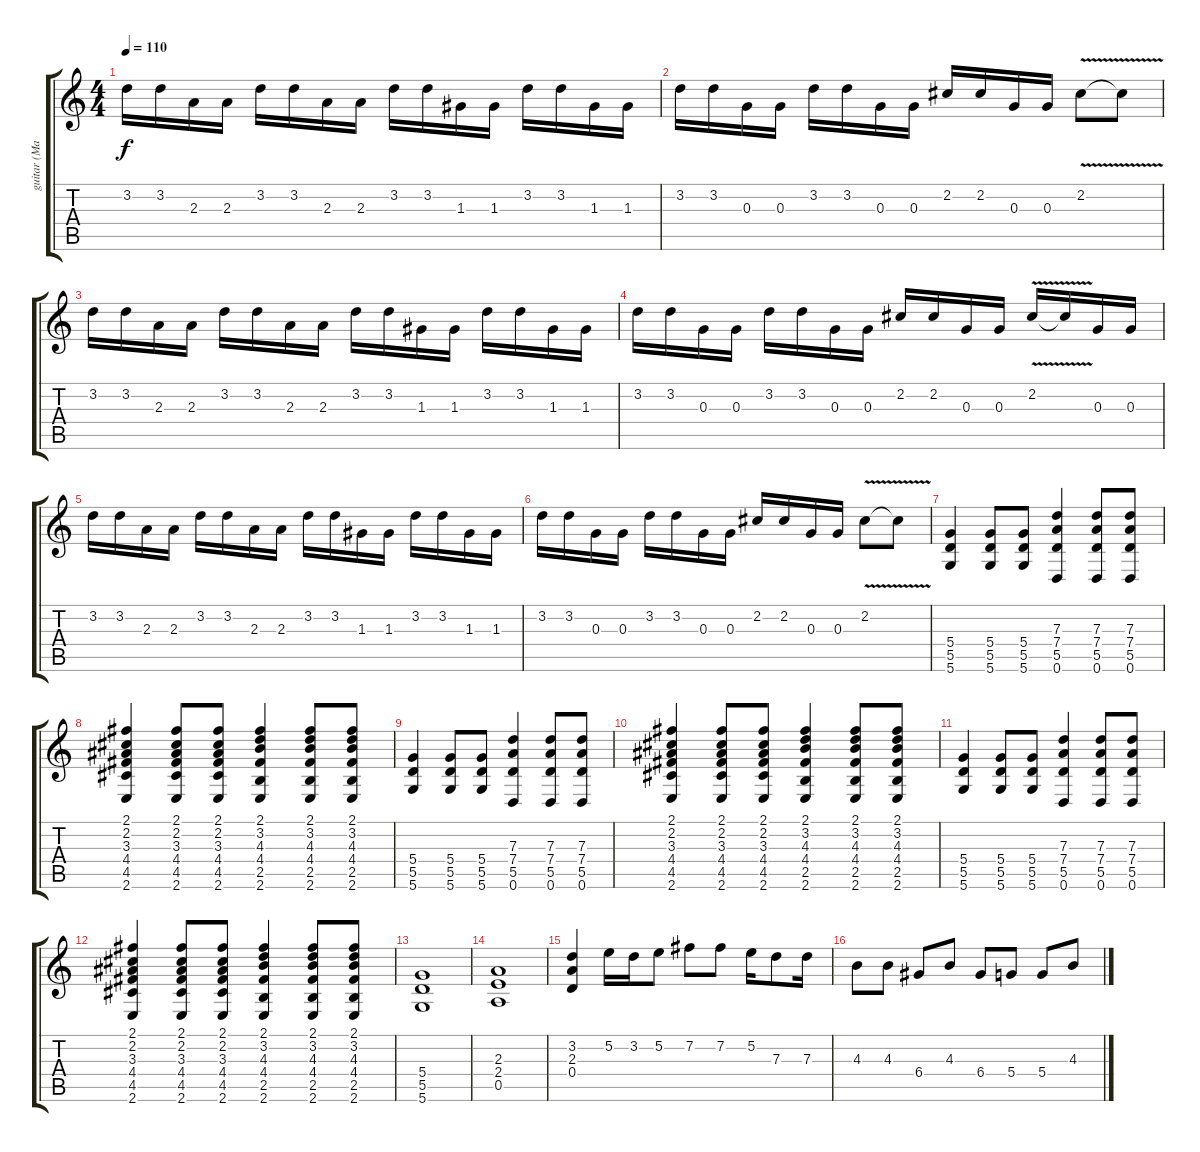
\track ("guitar (Mattew Bellamy)" "guitar (Ma") {instrument overdrivenguitar}
\staff {score tabs}
\tuning (E4 B3 G3 D3 A2 D2) {hide}
\ts (4 4)
\tempo 110
\clef g2
\ks c
3.2.16{dy f} 3.2.16 2.3.16 2.3.16 3.2.16 3.2.16 2.3.16 2.3.16 3.2.16 3.2.16 1.3.16 1.3.16 3.2.16 3.2.16 1.3.16 1.3.16 |
3.2.16 3.2.16 0.3.16 0.3.16 3.2.16 3.2.16 0.3.16 0.3.16 2.2.16 2.2.16 0.3.16 0.3.16 2.2{v}.8 2.2{t}.8 |
3.2.16 3.2.16 2.3.16 2.3.16 3.2.16 3.2.16 2.3.16 2.3.16 3.2.16 3.2.16 1.3.16 1.3.16 3.2.16 3.2.16 1.3.16 1.3.16 |
3.2.16 3.2.16 0.3.16 0.3.16 3.2.16 3.2.16 0.3.16 0.3.16 2.2.16 2.2.16 0.3.16 0.3.16 2.2{v}.16 2.2{t}.16 0.3.16 0.3.16 |
3.2.16 3.2.16 2.3.16 2.3.16 3.2.16 3.2.16 2.3.16 2.3.16 3.2.16 3.2.16 1.3.16 1.3.16 3.2.16 3.2.16 1.3.16 1.3.16 |
3.2.16 3.2.16 0.3.16 0.3.16 3.2.16 3.2.16 0.3.16 0.3.16 2.2.16 2.2.16 0.3.16 0.3.16 2.2{v}.8 2.2{t}.8 |
(5.4 5.5 5.6).4{volume 9} (5.4 5.5 5.6).8 (5.4 5.5 5.6).8 (7.3 7.4 5.5 0.6).4 (7.3 7.4 5.5 0.6).8 (7.3 7.4 5.5 0.6).8 |
(2.1 2.2 3.3 4.4 4.5 2.6).4 (2.1 2.2 3.3 4.4 4.5 2.6).8 (2.1 2.2 3.3 4.4 4.5 2.6).8 (2.1 3.2 4.3 4.4 2.5 2.6).4 (2.1 3.2 4.3 4.4 2.5 2.6).8 (2.1 3.2 4.3 4.4 2.5 2.6).8 |
(5.4 5.5 5.6).4 (5.4 5.5 5.6).8 (5.4 5.5 5.6).8 (7.3 7.4 5.5 0.6).4 (7.3 7.4 5.5 0.6).8 (7.3 7.4 5.5 0.6).8 |
(2.1 2.2 3.3 4.4 4.5 2.6).4 (2.1 2.2 3.3 4.4 4.5 2.6).8 (2.1 2.2 3.3 4.4 4.5 2.6).8 (2.1 3.2 4.3 4.4 2.5 2.6).4 (2.1 3.2 4.3 4.4 2.5 2.6).8 (2.1 3.2 4.3 4.4 2.5 2.6).8 |
(5.4 5.5 5.6).4 (5.4 5.5 5.6).8 (5.4 5.5 5.6).8 (7.3 7.4 5.5 0.6).4 (7.3 7.4 5.5 0.6).8 (7.3 7.4 5.5 0.6).8 |
(2.1 2.2 3.3 4.4 4.5 2.6).4 (2.1 2.2 3.3 4.4 4.5 2.6).8 (2.1 2.2 3.3 4.4 4.5 2.6).8 (2.1 3.2 4.3 4.4 2.5 2.6).4 (2.1 3.2 4.3 4.4 2.5 2.6).8 (2.1 3.2 4.3 4.4 2.5 2.6).8 |
(5.4 5.5 5.6).1 |
(2.3 2.4 0.5).1 |
(3.2 2.3 0.4).4 5.2.16 3.2.16 5.2.8 7.2.8 7.2.8 5.2.16 7.3.8 7.3.16 |
4.3.8 4.3.8 6.4.8 4.3.8 6.4.8 5.4.8 5.4.8 4.3.8
